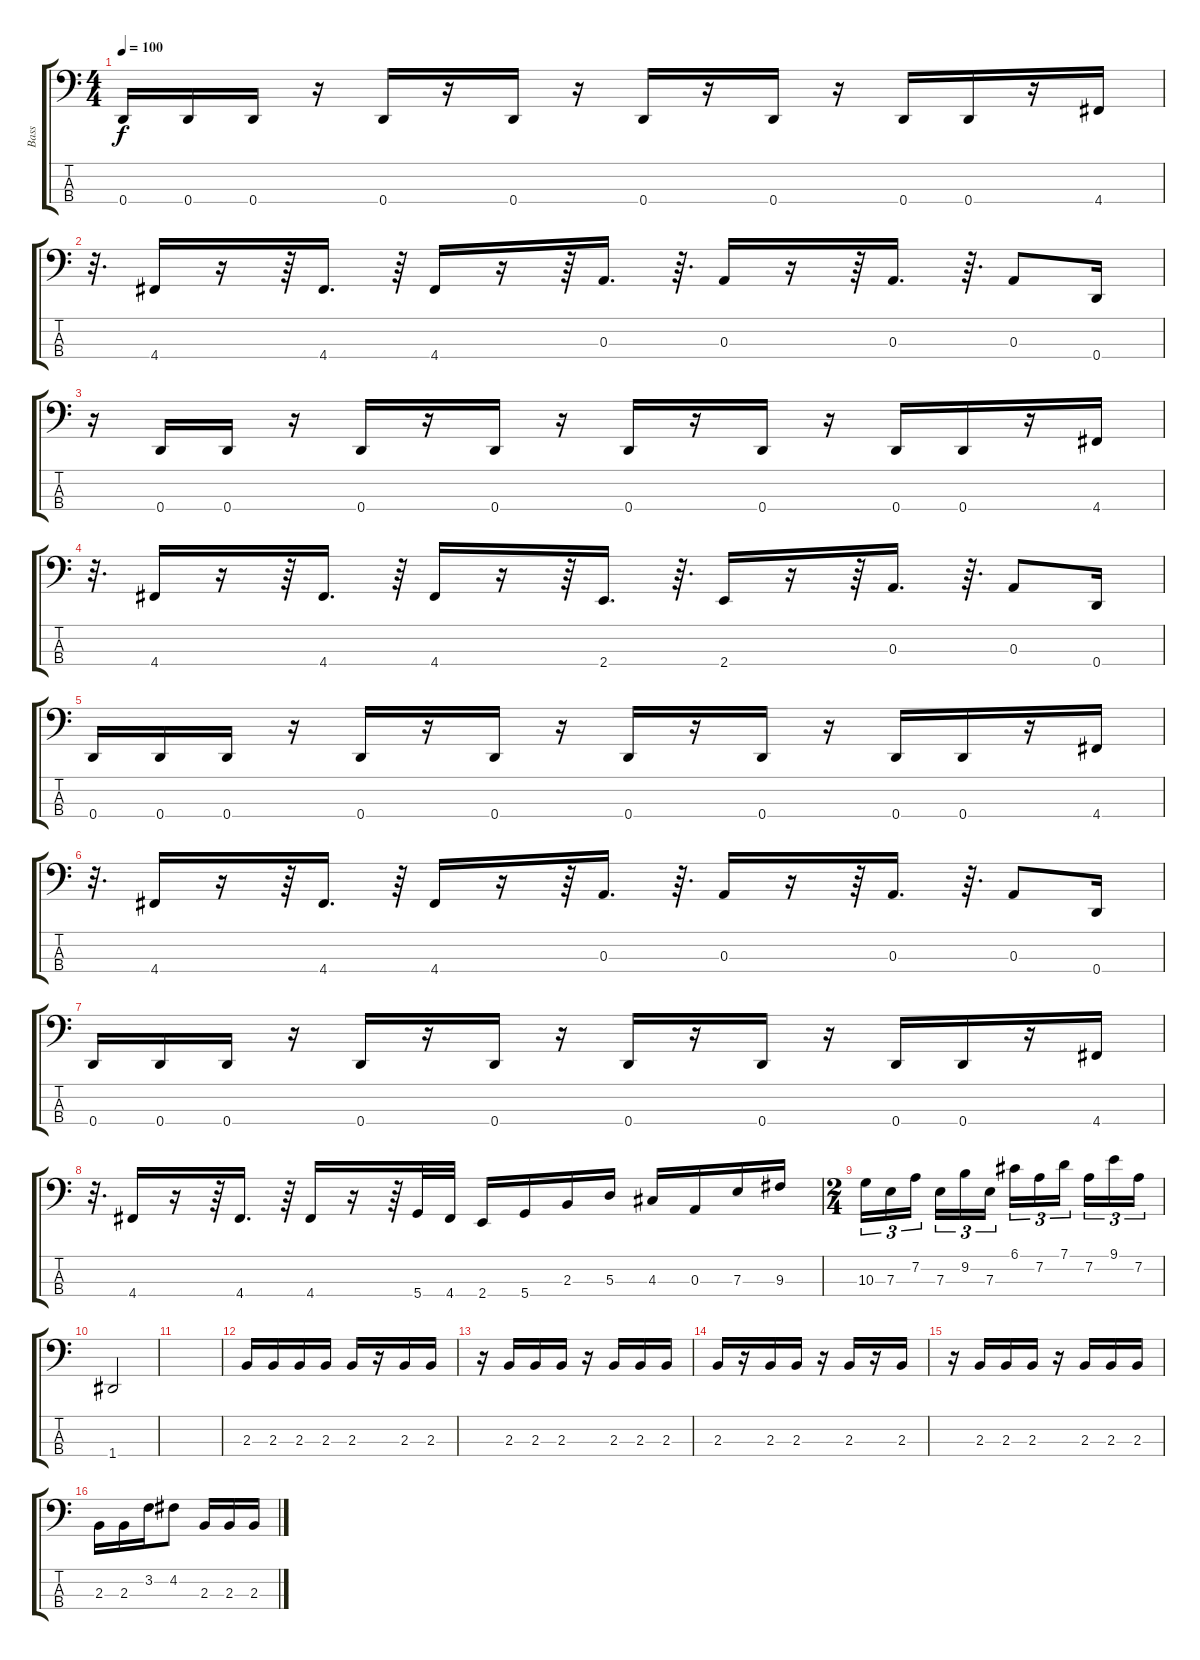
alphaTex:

\track ("Bass" "Bass") {instrument electricbassfinger}
\staff {score tabs}
\tuning (G2 D2 A1 D1) {hide}
\ts (4 4)
\tempo 100
\clef f4
\ks c
0.4.16{dy f} 0.4.16 0.4.16 r.16 0.4.16 r.16 0.4.16 r.16 0.4.16 r.16 0.4.16 r.16 0.4.16 0.4.16 r.16 4.4.16 |
r.32{d} 4.4.16 r.16 r.64 4.4.16{d} r.64 4.4.16 r.16 r.64 0.3.16{d} r.64{d} 0.3.16 r.16 r.64 0.3.16{d} r.64{d} 0.3.8 0.4.16 |
r.16 0.4.16 0.4.16 r.16 0.4.16 r.16 0.4.16 r.16 0.4.16 r.16 0.4.16 r.16 0.4.16 0.4.16 r.16 4.4.16 |
r.32{d} 4.4.16 r.16 r.64 4.4.16{d} r.64 4.4.16 r.16 r.64 2.4.16{d} r.64{d} 2.4.16 r.16 r.64 0.3.16{d} r.64{d} 0.3.8 0.4.16 |
0.4.16 0.4.16 0.4.16 r.16 0.4.16 r.16 0.4.16 r.16 0.4.16 r.16 0.4.16 r.16 0.4.16 0.4.16 r.16 4.4.16 |
r.32{d} 4.4.16 r.16 r.64 4.4.16{d} r.64 4.4.16 r.16 r.64 0.3.16{d} r.64{d} 0.3.16 r.16 r.64 0.3.16{d} r.64{d} 0.3.8 0.4.16 |
0.4.16 0.4.16 0.4.16 r.16 0.4.16 r.16 0.4.16 r.16 0.4.16 r.16 0.4.16 r.16 0.4.16 0.4.16 r.16 4.4.16 |
r.32{d} 4.4.16 r.16 r.64 4.4.16{d} r.64 4.4.16 r.16 r.64 5.4.32 4.4.32 2.4.16 5.4.16 2.3.16 5.3.16 4.3.16 0.3.16 7.3.16 9.3.16 |
\ts (2 4)
10.3.16{tu (3 2)} 7.3.16{tu (3 2)} 7.2.16{tu (3 2) beam splitsecondary} 7.3.16{tu (3 2)} 9.2.16{tu (3 2)} 7.3.16{tu (3 2)} 6.1.16{tu (3 2)} 7.2.16{tu (3 2)} 7.1.16{tu (3 2) beam splitsecondary} 7.2.16{tu (3 2)} 9.1.16{tu (3 2)} 7.2.16{tu (3 2)} |
1.4.2 |
|
2.3.16 2.3.16 2.3.16 2.3.16 2.3.16 r.16 2.3.16 2.3.16 |
r.16 2.3.16 2.3.16 2.3.16 r.16 2.3.16 2.3.16 2.3.16 |
2.3.16 r.16 2.3.16 2.3.16 r.16 2.3.16 r.16 2.3.16 |
r.16 2.3.16 2.3.16 2.3.16 r.16 2.3.16 2.3.16 2.3.16 |
2.3.16 2.3.16 3.2.16 4.2.8 2.3.16 2.3.16 2.3.16
